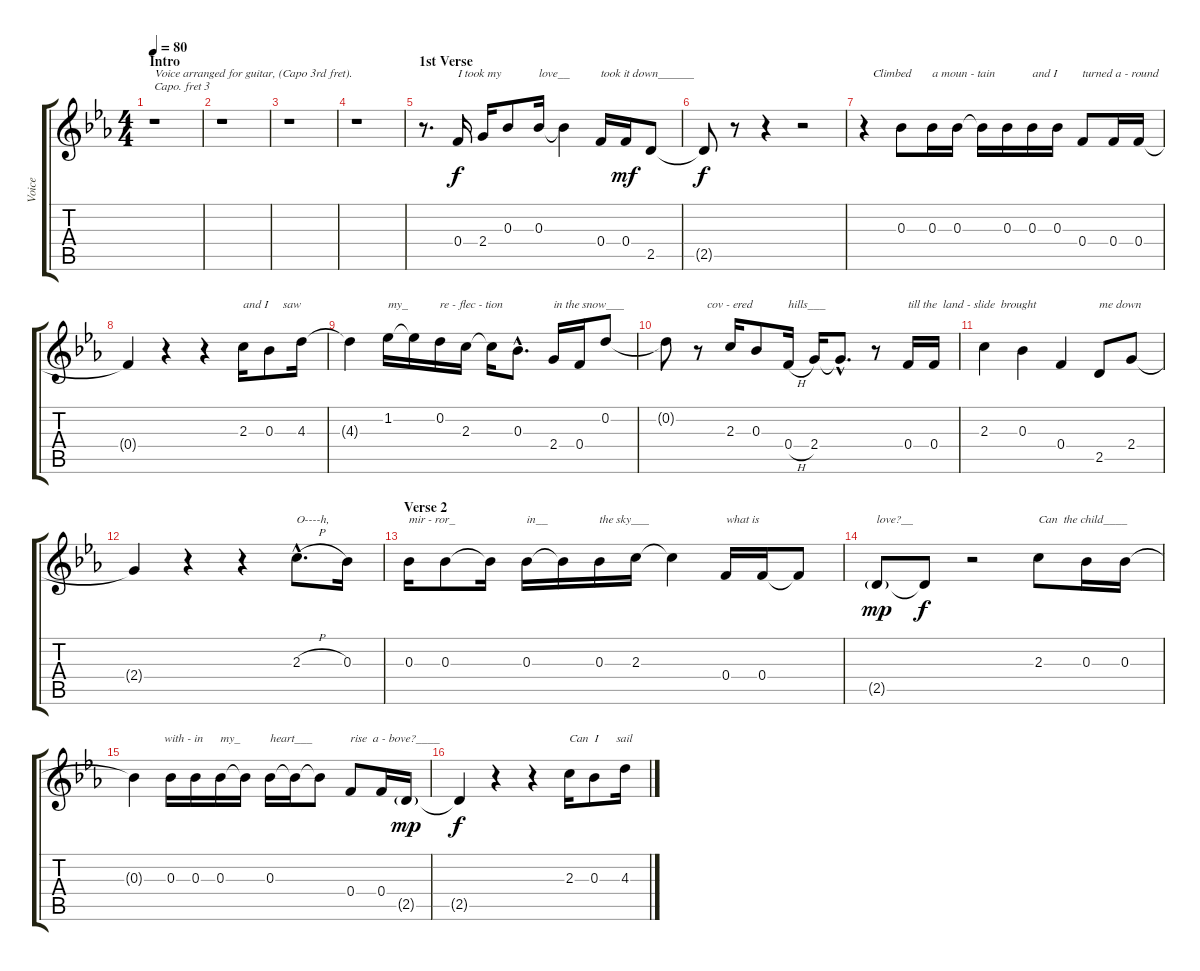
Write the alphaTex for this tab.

\track ("Voice" "Voice") {instrument electricguitarjazz}
\staff {score tabs}
\capo 3
\tuning (E4 B3 G3 D3 A2 E2) {hide}
\ts (4 4)
\section ("" "Intro")
\tempo 80
\clef g2
\ks eb
r.1{txt "Voice arranged for guitar, (Capo 3rd fret)." dy f instrument electricguitarjazz} |
r.1 |
r.1 |
r.1 |
\section ("" "1st Verse")
r.8{d} 0.4.16{txt "I took my"} 2.4.16 0.3.8 0.3.16{txt "love__"} 0.3{t}.4 0.4.16{txt "took it down______"} 0.4.16{dy mf} 2.5.8 |
2.5{t}.8{dy f} r.8 r.4 r.2 |
r.4{txt "   Climbed"} 0.3.8 0.3.16{txt "a moun - tain"} 0.3.16 0.3{t}.16 0.3.16 0.3.16{txt "and I"} 0.3.16 0.4.8{txt "turned a - round"} 0.4.16 0.4.16 |
0.4{t}.4 r.4 r.4 2.3.16{txt "and I     saw"} 0.3.8 4.3.16 |
4.3{t}.4 1.2.16{txt "my_"} 1.2{t}.16 0.2.16{txt "re - flec - tion"} 2.3.16 2.3{t}.16 0.3{hac}.8{d} 2.4.16{txt "in the snow___"} 0.4.16 0.2.8 |
0.2{t}.8 r.8{txt "   cov - ered"} 2.3.16 0.3.8 0.4{h}.16{txt "hills___"} 2.4.16 2.4{hac t}.8{d} r.8 0.4.16{txt "till the  land - slide  brought"} 0.4.16 |
2.3.4 0.3.4 0.4.4 2.5.8{txt "me down"} 2.4.8 |
2.4{t}.4 r.4 r.4 2.3{h hac}.8{d txt "O----h,"} 0.3.16 |
\section ("" "Verse 2")
0.3.16{txt "mir - ror_"} 0.3.8 0.3{t}.16 0.3.16{txt "in__"} 0.3{t}.16 0.3.16{txt "the sky___"} 2.3.16 2.3{t}.4 0.4.16{txt "what is"} 0.4.16 0.4{t}.8 |
2.5{g}.8{txt "love?__" dy mp} 2.5{t}.8{dy f} r.2 2.3.8{txt "Can  the child____"} 0.3.16 0.3.16 |
0.3{t}.4{txt "          with - in"} 0.3.16 0.3.16 0.3.16{txt "my_"} 0.3{t}.16 0.3.16{txt "heart___"} 0.3{t}.16 0.3{t}.8 0.4.8{txt "rise  a - bove?____"} 0.4.16 2.5{g}.16{dy mp} |
2.5{t}.4{dy f} r.4 r.4 2.3.16{txt "Can  I      sail"} 0.3.8 4.3.16
